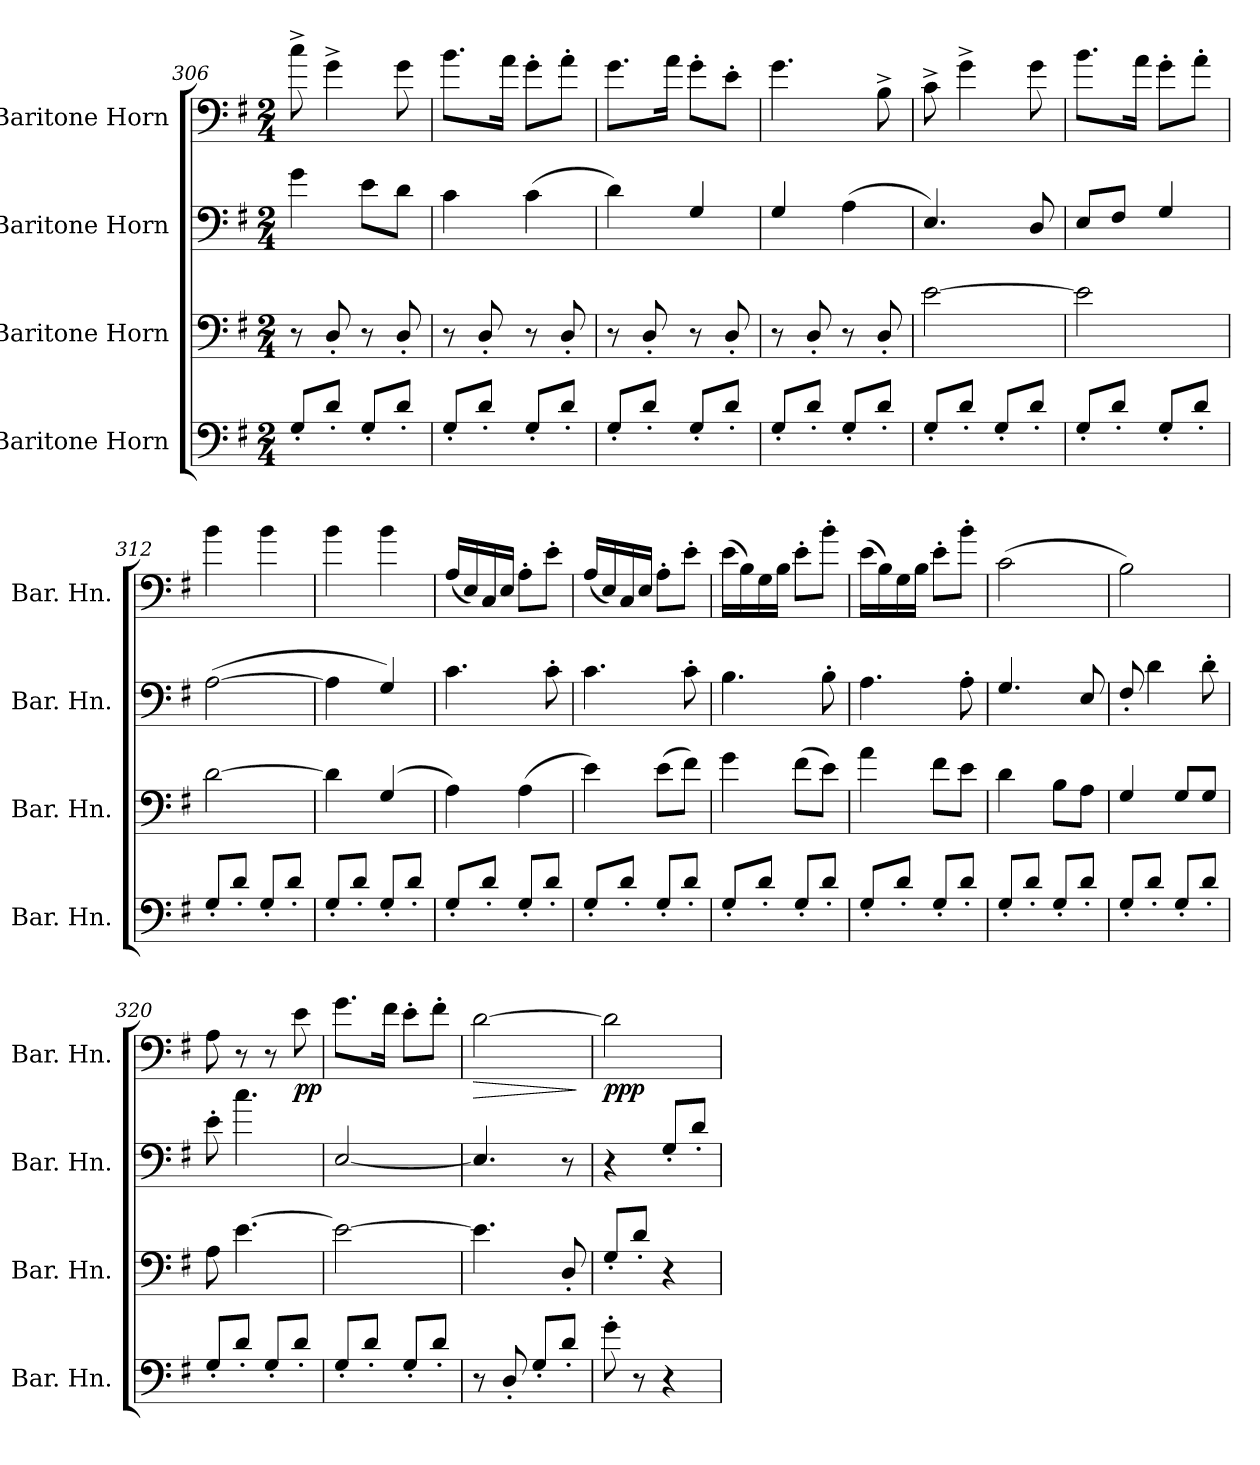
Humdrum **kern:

**kern	**kern	**kern	**kern	**dynam
*part4	*part3	*part2	*part1	*part1
*staff4	*staff3	*staff2	*staff1	*staff1
*I"Baritone Horn	*I"Baritone Horn	*I"Baritone Horn	*I"Baritone Horn	*
*I'Bar. Hn.	*I'Bar. Hn.	*I'Bar. Hn.	*I'Bar. Hn.	*
*clefF4	*clefF4	*clefF4	*clefF4	*
*ITrd4c7	*ITrd4c7	*ITrd4c7	*ITrd4c7	*
*k[]	*k[]	*k[]	*k[]	*
*C:	*C:	*C:	*C:	*
*M2/4	*M2/4	*M2/4	*M2/4	*
=306	=306	=306	=306	=306
8C'/L	8r	4c\	8f^\	.
8G'/J	8GG'/	.	4c^\	.
8C'/L	8r	8A\L	.	.
8G'/J	8GG'/	8G\J	8c\	.
!!LO:PB:g=z
=307	=307	=307	=307	=307
8C'/L	8r	4F\	8.e\L	.
8G'/J	8GG'/	.	.	.
.	.	.	16d\Jk	.
8C'/L	8r	(4F\	8c'\L	.
8G'/J	8GG'/	.	8d'\J	.
=308	=308	=308	=308	=308
8C'/L	8r	4G\)	8.c\L	.
8G'/J	8GG'/	.	.	.
.	.	.	16d\Jk	.
8C'/L	8r	4C/	8c'\L	.
8G'/J	8GG'/	.	8A'\J	.
=309	=309	=309	=309	=309
8C'/L	8r	4C/	4.c\	.
8G'/J	8GG'/	.	.	.
8C'/L	8r	(4D\	.	.
8G'/J	8GG'/	.	8E^\	.
!!LO:PB:g=z
=310	=310	=310	=310	=310
8C'/L	[2A\	4.AA/)	8F^\	.
8G'/J	.	.	4c^\	.
8C'/L	.	.	.	.
8G'/J	.	8GG/	8c\	.
=311	=311	=311	=311	=311
8C'/L	2A\]	8AA/L	8.e\L	.
8G'/J	.	8BB/J	.	.
.	.	.	16d\Jk	.
8C'/L	.	4C/	8c'\L	.
8G'/J	.	.	8d'\J	.
=312	=312	=312	=312	=312
8C'/L	[2G\	([2D\	4e\	.
8G'/J	.	.	.	.
8C'/L	.	.	4e\	.
8G'/J	.	.	.	.
=313	=313	=313	=313	=313
8C'/L	4G\]	4D\]	4e\	.
8G'/J	.	.	.	.
8C'/L	(4C/	4C/)	4e\	.
8G'/J	.	.	.	.
!!LO:PB:g=z
=314	=314	=314	=314	=314
8C'/L	4D\)	4.F\	(16D/LL	.
.	.	.	16AA/)	.
8G'/J	.	.	16FF/	.
.	.	.	16AA/JJ	.
8C'/L	(4D\	.	8D'\L	.
8G'/J	.	8F'\	8A'\J	.
=315	=315	=315	=315	=315
8C'/L	4A\)	4.F\	(16D/LL	.
.	.	.	16AA/)	.
8G'/J	.	.	16FF/	.
.	.	.	16AA/JJ	.
8C'/L	(8A\L	.	8D'\L	.
8G'/J	8B\J)	8F'\	8A'\J	.
=316	=316	=316	=316	=316
8C'/L	4c\	4.E\	(16A\LL	.
.	.	.	16E\)	.
8G'/J	.	.	16C\	.
.	.	.	16E\JJ	.
8C'/L	(8B\L	.	8A'\L	.
8G'/J	8A\J)	8E'\	8e'\J	.
=317	=317	=317	=317	=317
8C'/L	4d\	4.D\	(16A\LL	.
.	.	.	16E\)	.
8G'/J	.	.	16C\	.
.	.	.	16E\JJ	.
8C'/L	8B\L	.	8A'\L	.
8G'/J	8A\J	8D'\	8e'\J	.
=318	=318	=318	=318	=318
8C'/L	4G\	4.C/	(2F\	.
8G'/J	.	.	.	.
8C'/L	8E\L	.	.	.
8G'/J	8D\J	8AA/	.	.
=319	=319	=319	=319	=319
8C'/L	4C/	8BB'/	2E\)	.
8G'/J	.	4G\	.	.
8C'/L	8C/L	.	.	.
8G'/J	8C/J	8G'\	.	.
!!LO:PB:g=z
=320	=320	=320	=320	=320
8C'/L	8D\	8A'\	8D\	.
8G'/J	[4.A\	4.f\	8r	.
8C'/L	.	.	8r	.
!	!	!	!	!LO:DY:b
8G'/J	.	.	8A\	pp
=321	=321	=321	=321	=321
8C'/L	2A\_	[2AA/	8.c\L	.
8G'/J	.	.	.	.
.	.	.	16B\Jk	.
8C'/L	.	.	8A'\L	.
8G'/J	.	.	8B'\J	.
=322	=322	=322	=322	=322
!	!	!	!	!LO:HP:b
8r	4.A\]	4.AA/]	[2G\	>
8GG'/	.	.	.	.
8C'/L	.	.	.	.
8G'/J	8GG'/	8r	.	.
.	.	.	.	]
=323	=323	=323	=323	=323
!	!	!	!	!LO:DY:b
8c'\	8C'/L	4r	2G\]	ppp
8r	8G'/J	.	.	.
4r	4r	8C'/L	.	.
.	.	8G'/J	.	.
=	=	=	=	=
*-	*-	*-	*-	*-
